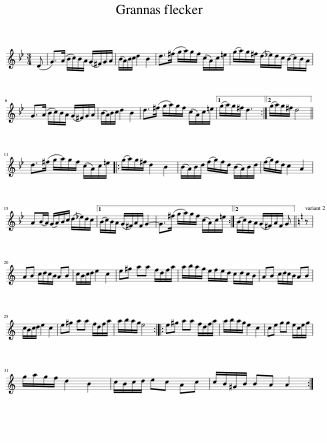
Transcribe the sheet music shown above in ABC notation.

X:1
L:1/8
M:3/4
I:linebreak $
K:Gmin
V:1 treble
V:1
 (D | G>)(A B/c/)B/A/ (G/^F/)G/A/ | (B/A/)B/c/ d2 B2 | d>(^f g/a/)g/f/ (c/A/)c/=e/ | (g/a/)g/^f/ (d/_e/)d/c/ (B/c/)B/A/ |$ %5
 G>(A B/c/)B/A/ (G/^F/)G/A/ | (B/A/)B/c/ d2 B2 | d>(^f g/a/)g/f/ (c/A/)c/=e/ |1 (g/a/)g/^f/ d3 :|2 (g/a/)g/^f/ d4 ||$ %10
 d>(^f g/a/)g/f/ (c/A/)c/=e/ |: (g/a/)g/^f/ d2 B2 | (B/A/)B/d/ (f/g/)f/d/ (B/A/)B/d/ | (f/g/)f/d/ c2 A2 |$ A(B/A/) (G/A/)B/c/ (d/_e/)d/c/ |1 %15
 (B/c/)B/A/ (G/^F/)A/F/ G2- | G>(^f g/a/)g/f/ (c/A/)c/=e/ :|2 (B/c/)B/A/ (G/^F/)A/F/ G ||[K:Amin] z |$ AB c/d/c/B/ AB | %20
 c/B/c/d/ e2 c2 | e^g aa f/d/f/a/ | a/b/a/g/ e/f/e/d/ c/d/c/B/ | AB c/d/c/B/ AB |$ c/B/c/d/ e2 c2 | %25
 e^g aa f/d/f/a/ | a/b/a/g/ e4 :: e^g aa f/d/f/a/ | a/b/a/g/ e2 c2 | ce gg e/c/e/g/ |$ %30
 g/a/g/f/ d2 B2 | c/B/c/d/ ec Ac | c/B/^G/B/ BA A2 :| %33
